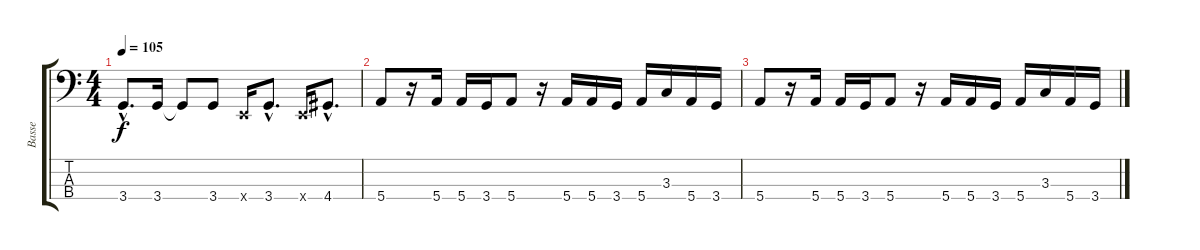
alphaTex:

\track ("Basse" "Basse") {instrument electricbassfinger}
\staff {score tabs}
\tuning (G2 D2 A1 E1) {hide}
\ts (4 4)
\tempo 105
\clef f4
\ks c
3.4{hac}.8{d dy f} 3.4.16 3.4{t}.8 3.4.8 0.4{x}.16 3.4{hac}.8{d} 0.4{x}.16 4.4{hac}.8{d} |
5.4.8 r.16 5.4.16 5.4.16 3.4.16 5.4.8 r.16 5.4.16 5.4.16 3.4.16 5.4.16 3.3.16 5.4.16 3.4.16 |
5.4.8 r.16 5.4.16 5.4.16 3.4.16 5.4.8 r.16 5.4.16 5.4.16 3.4.16 5.4.16 3.3.16 5.4.16 3.4.16
